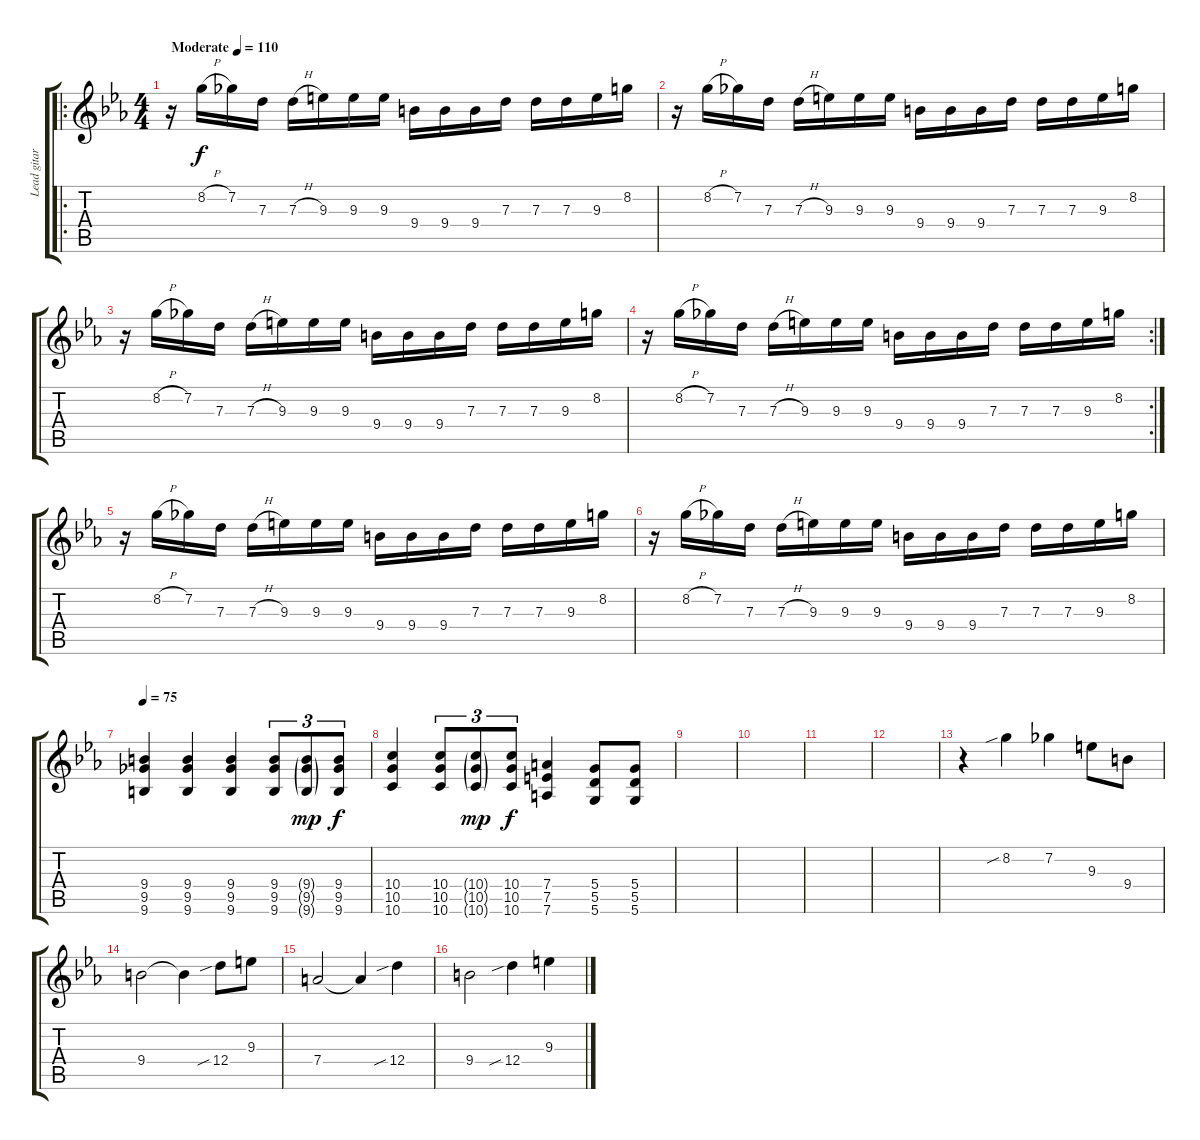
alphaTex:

\track ("Lead gitarre2" "Lead gitar") {instrument distortionguitar}
\staff {score tabs}
\tuning (E4 B3 G3 D3 A2 D2) {hide}
\ro
\ts (4 4)
\tempo (110 "Moderate")
\clef g2
\ks cminor
r.16{dy f instrument distortionguitar} 8.2{h}.16 7.2.16 7.3.16 7.3{h}.16 9.3.16 9.3.16 9.3.16 9.4.16 9.4.16 9.4.16 7.3.16 7.3.16 7.3.16 9.3.16 8.2.16 |
r.16 8.2{h}.16 7.2.16 7.3.16 7.3{h}.16 9.3.16 9.3.16 9.3.16 9.4.16 9.4.16 9.4.16 7.3.16 7.3.16 7.3.16 9.3.16 8.2.16 |
r.16 8.2{h}.16 7.2.16 7.3.16 7.3{h}.16 9.3.16 9.3.16 9.3.16 9.4.16 9.4.16 9.4.16 7.3.16 7.3.16 7.3.16 9.3.16 8.2.16 |
\rc 2
r.16 8.2{h}.16 7.2.16 7.3.16 7.3{h}.16 9.3.16 9.3.16 9.3.16 9.4.16 9.4.16 9.4.16 7.3.16 7.3.16 7.3.16 9.3.16 8.2.16 |
r.16 8.2{h}.16 7.2.16 7.3.16 7.3{h}.16 9.3.16 9.3.16 9.3.16 9.4.16 9.4.16 9.4.16 7.3.16 7.3.16 7.3.16 9.3.16 8.2.16 |
r.16 8.2{h}.16 7.2.16 7.3.16 7.3{h}.16 9.3.16 9.3.16 9.3.16 9.4.16 9.4.16 9.4.16 7.3.16 7.3.16 7.3.16 9.3.16 8.2.16 |
\tempo 75
(9.4 9.5 9.6).4 (9.4 9.5 9.6).4 (9.4 9.5 9.6).4 (9.4 9.5 9.6).8{tu (3 2)} (9.4{g} 9.5{g} 9.6{g}).8{tu (3 2) dy mp} (9.4 9.5 9.6).8{tu (3 2) dy f} |
(10.4 10.5 10.6).4 (10.4 10.5 10.6).8{tu (3 2)} (10.4{g} 10.5{g} 10.6{g}).8{tu (3 2) dy mp} (10.4 10.5 10.6).8{tu (3 2) dy f} (7.4 7.5 7.6).4 (5.4 5.5 5.6).8 (5.4 5.5 5.6).8 |
|
|
|
|
\ks eb
r.4 8.2{sib}.4 7.2.4 9.3.8 9.4.8 |
9.4.2 9.4{t}.4 12.4{sib}.8 9.3.8 |
7.4.2 7.4{t}.4 12.4{sib}.4 |
9.4.2 12.4{sib}.4 9.3.4
